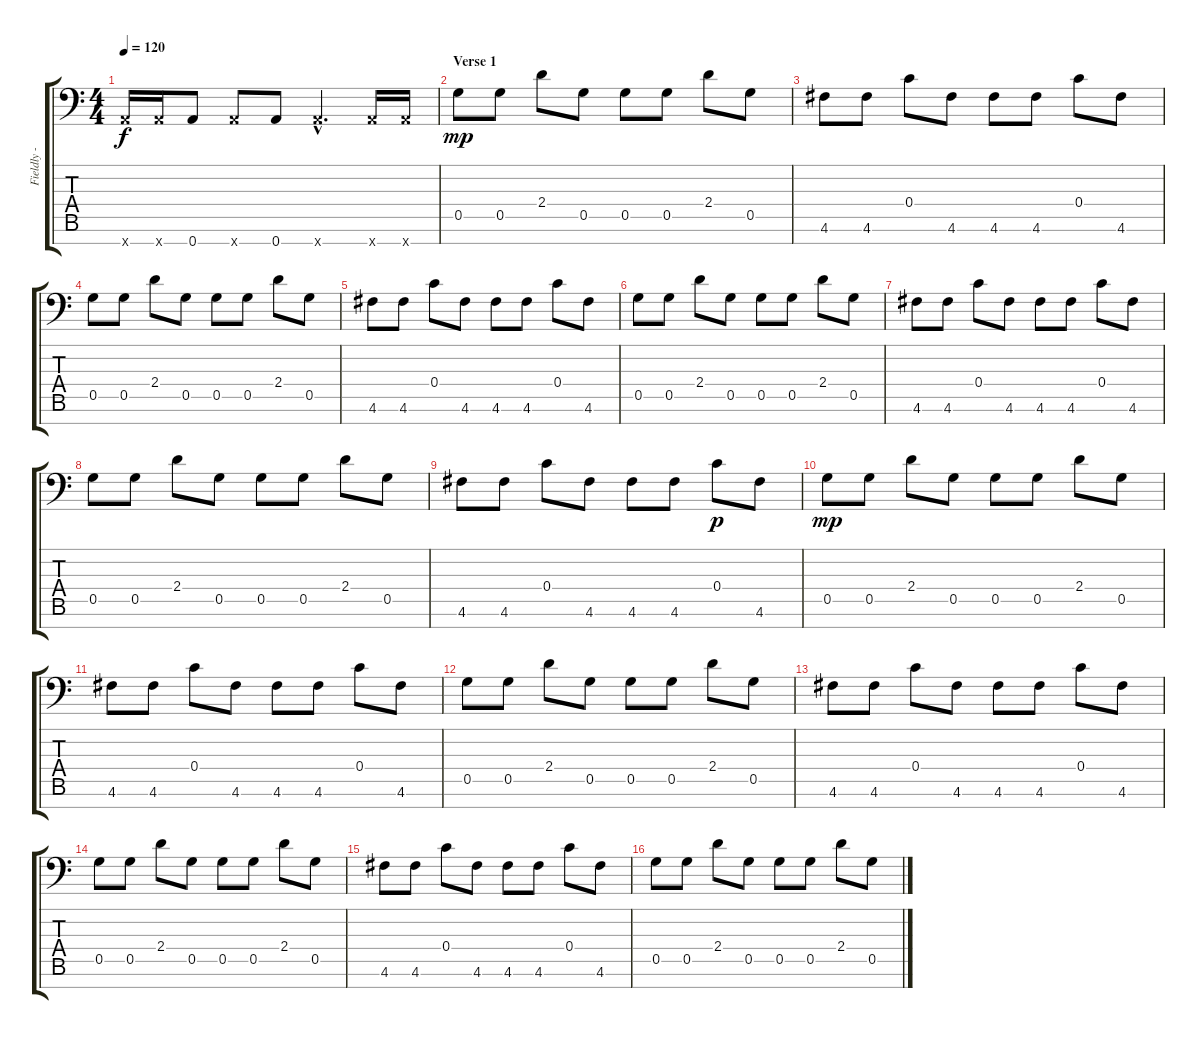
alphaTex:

\track ("Fieldly - Bass" "Fieldly - ") {instrument electricbassfinger}
\staff {score tabs}
\tuning (D4 A3 F3 C3 G2 D2 A1) {hide}
\ts (4 4)
\tempo 120
\clef f4
\ks c
0.7{x}.16{dy f} 0.7{x}.16 0.7.8 0.7{x}.8 0.7.8 0.7{hac x}.4{d} 0.7{x}.16 0.7{x}.16 |
\section ("" "Verse 1")
0.5.8{dy mp instrument electricbassfinger} 0.5.8 2.4.8 0.5.8 0.5.8 0.5.8 2.4.8 0.5.8 |
4.6.8 4.6.8 0.4.8 4.6.8 4.6.8 4.6.8 0.4.8 4.6.8 |
0.5.8 0.5.8 2.4.8 0.5.8 0.5.8 0.5.8 2.4.8 0.5.8 |
4.6.8 4.6.8 0.4.8 4.6.8 4.6.8 4.6.8 0.4.8 4.6.8 |
0.5.8 0.5.8 2.4.8 0.5.8 0.5.8 0.5.8 2.4.8 0.5.8 |
4.6.8 4.6.8 0.4.8 4.6.8 4.6.8 4.6.8 0.4.8 4.6.8 |
0.5.8 0.5.8 2.4.8 0.5.8 0.5.8 0.5.8 2.4.8 0.5.8 |
4.6.8 4.6.8 0.4.8 4.6.8 4.6.8 4.6.8 0.4.8{dy p} 4.6.8 |
0.5.8{dy mp} 0.5.8 2.4.8 0.5.8 0.5.8 0.5.8 2.4.8 0.5.8 |
4.6.8 4.6.8 0.4.8 4.6.8 4.6.8 4.6.8 0.4.8 4.6.8 |
0.5.8 0.5.8 2.4.8 0.5.8 0.5.8 0.5.8 2.4.8 0.5.8 |
4.6.8 4.6.8 0.4.8 4.6.8 4.6.8 4.6.8 0.4.8 4.6.8 |
0.5.8 0.5.8 2.4.8 0.5.8 0.5.8 0.5.8 2.4.8 0.5.8 |
4.6.8 4.6.8 0.4.8 4.6.8 4.6.8 4.6.8 0.4.8 4.6.8 |
0.5.8 0.5.8 2.4.8 0.5.8 0.5.8 0.5.8 2.4.8 0.5.8
